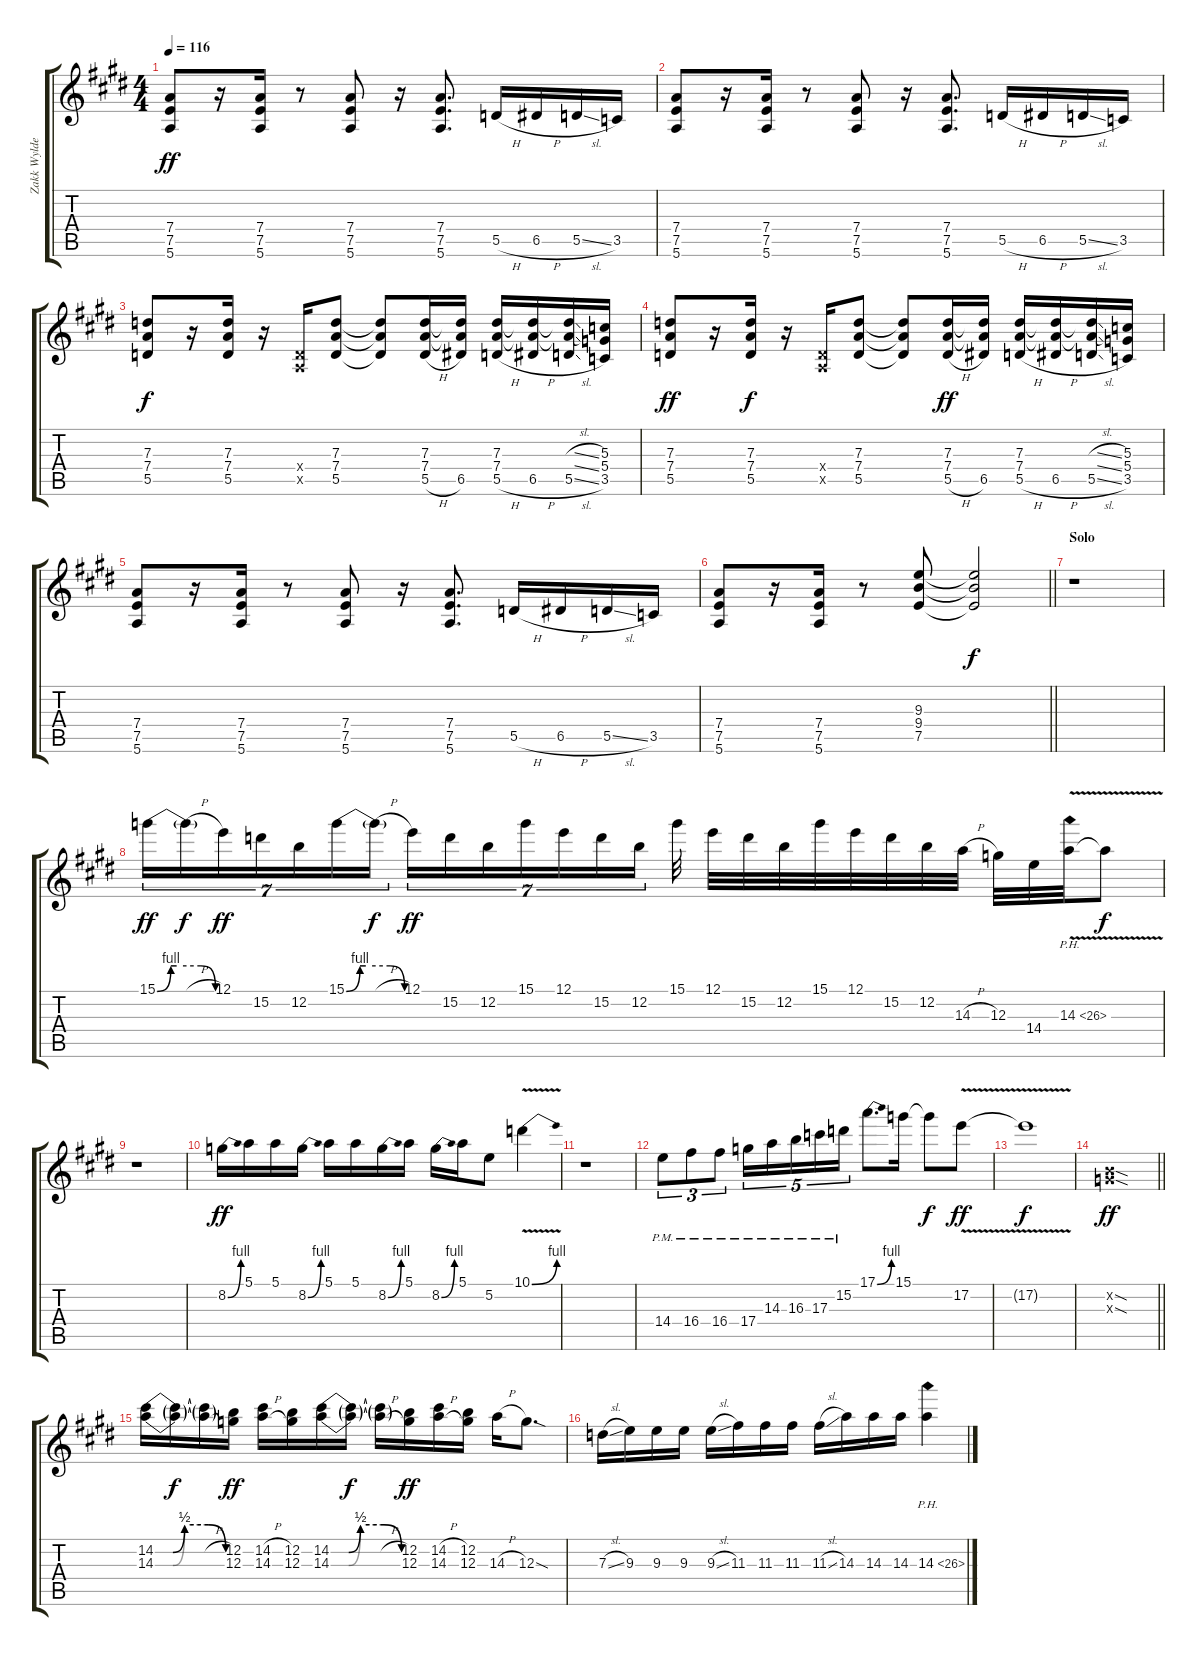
\track ("Zakk Wylde (Solo)" "Zakk Wylde") {instrument overdrivenguitar}
\staff {score tabs}
\tuning (E4 B3 G3 D3 A2 E2) {hide}
\ts (4 4)
\tempo 116
\clef g2
\ks e
(7.4 7.5 5.6).8{dy ff} r.16 (7.4 7.5 5.6).16 r.8 (7.4 7.5 5.6).8 r.16 (7.4 7.5 5.6).8{d} 5.5{h}.16 6.5{h}.16 5.5{sl}.16 3.5.16 |
(7.4 7.5 5.6).8 r.16 (7.4 7.5 5.6).16 r.8 (7.4 7.5 5.6).8 r.16 (7.4 7.5 5.6).8{d} 5.5{h}.16 6.5{h}.16 5.5{sl}.16 3.5.16 |
(7.3 7.4 5.5).8{dy f} r.16 (7.3 7.4 5.5).16 r.16 (0.4{x} 0.5{x}).16 (7.3 7.4 5.5).8 (7.3{t} 7.4{t} 5.5{t}).8 (7.3 7.4 5.5{h}).16 (7.3{t} 7.4{t} 6.5).16 (7.3 7.4 5.5{h}).16 (7.3{t} 7.4{t} 6.5{h}).16 (7.3{sl t} 7.4{sl t} 5.5{sl}).16 (5.3 5.4 3.5).16 |
(7.3 7.4 5.5).8{dy ff} r.16 (7.3 7.4 5.5).16{dy f} r.16 (0.4{x} 0.5{x}).16 (7.3 7.4 5.5).8 (7.3{t} 7.4{t} 5.5{t}).8 (7.3 7.4 5.5{h}).16{dy ff} (7.3{t} 7.4{t} 6.5).16 (7.3 7.4 5.5{h}).16 (7.3{t} 7.4{t} 6.5{h}).16 (7.3{sl t} 7.4{sl t} 5.5{sl}).16 (5.3 5.4 3.5).16 |
(7.4 7.5 5.6).8 r.16 (7.4 7.5 5.6).16 r.8 (7.4 7.5 5.6).8 r.16 (7.4 7.5 5.6).8{d} 5.5{h}.16 6.5{h}.16 5.5{sl}.16 3.5.16 |
\barLineRight lightlight
(7.4 7.5 5.6).8 r.16 (7.4 7.5 5.6).16 r.8 (9.3 9.4 7.5).8 (9.3{t} 9.4{t} 7.5{t}).2{dy f} |
\section ("" "Solo")
r.1 |
15.1{be (custom 0 0 14 4 20 4 45 4 60 0)}.16{tu (7 4) dy ff} 15.1{h t}.16{tu (7 4) dy f} 12.1.16{tu (7 4) dy ff} 15.2.16{tu (7 4)} 12.2.16{tu (7 4)} 15.1{be (custom 0 0 14 4 20 4 45 4 60 0)}.16{tu (7 4)} 15.1{h t}.16{tu (7 4) dy f} 12.1.16{tu (7 4) dy ff} 15.2.16{tu (7 4)} 12.2.16{tu (7 4)} 15.1.16{tu (7 4)} 12.1.16{tu (7 4)} 15.2.16{tu (7 4)} 12.2.16{tu (7 4)} 15.1.32 12.1.32 15.2.32 12.2.32 15.1.32 12.1.32 15.2.32 12.2.32 14.3{h}.32 12.3.32 14.4.32 14.3{ph 12 v}.32 14.3{t}.8{dy f} |
r.1 |
8.2{be (bend 0 0 60 4)}.16{dy ff} 5.1.16 5.1.16 8.2{be (bend 0 0 60 4)}.16 5.1.16 5.1.16 8.2{be (bend 0 0 60 4)}.16 5.1.16 8.2{be (bend 0 0 60 4)}.16 5.1.16 5.2.8 10.1{be (bend 0 0 60 4) v}.4 |
r.1 |
14.4{pm}.8{tu (3 2)} 16.4{pm}.8{tu (3 2)} 16.4{pm}.8{tu (3 2)} 17.4{pm}.16{tu (5 4)} 14.3{pm}.16{tu (5 4)} 16.3{pm}.16{tu (5 4)} 17.3{pm}.16{tu (5 4)} 15.2{pm}.16{tu (5 4)} 17.1{be (bend 0 0 60 4)}.8{d} 15.1.16 15.1{t}.8{dy f} 17.2{v}.8{dy ff} |
17.2{t}.1{dy f} |
\barLineRight lightlight
(0.2{sod x} 0.3{sod x}).1{dy ff} |
(14.2{be (custom 0 0 15 0 25 2 45 2 60 0)} 14.3{be (custom 0 0 15 0 25 2 44 2 60 0)}).16 (14.2{t} 14.3{t}).16{dy f} (14.2{h t} 14.3{h t}).16 (12.2 12.3).16{dy ff} (14.2{h} 14.3{h}).16 (12.2 12.3).16 (14.2{be (custom 0 0 15 0 25 2 45 2 60 0)} 14.3{be (custom 0 0 15 0 25 2 44 2 60 0)}).16 (14.2{t} 14.3{t}).16{dy f} (14.2{h t} 14.3{h t}).16 (12.2 12.3).16{dy ff} (14.2{h} 14.3{h}).16 (12.2 12.3).16 14.3{h}.16 12.3{sod}.8{d} |
7.3{sl}.16 9.3.16 9.3.16 9.3.16 9.3{sl}.16 11.3.16 11.3.16 11.3.16 11.3{sl}.16 14.3.16 14.3.16 14.3.16 14.3{ph 12}.4
